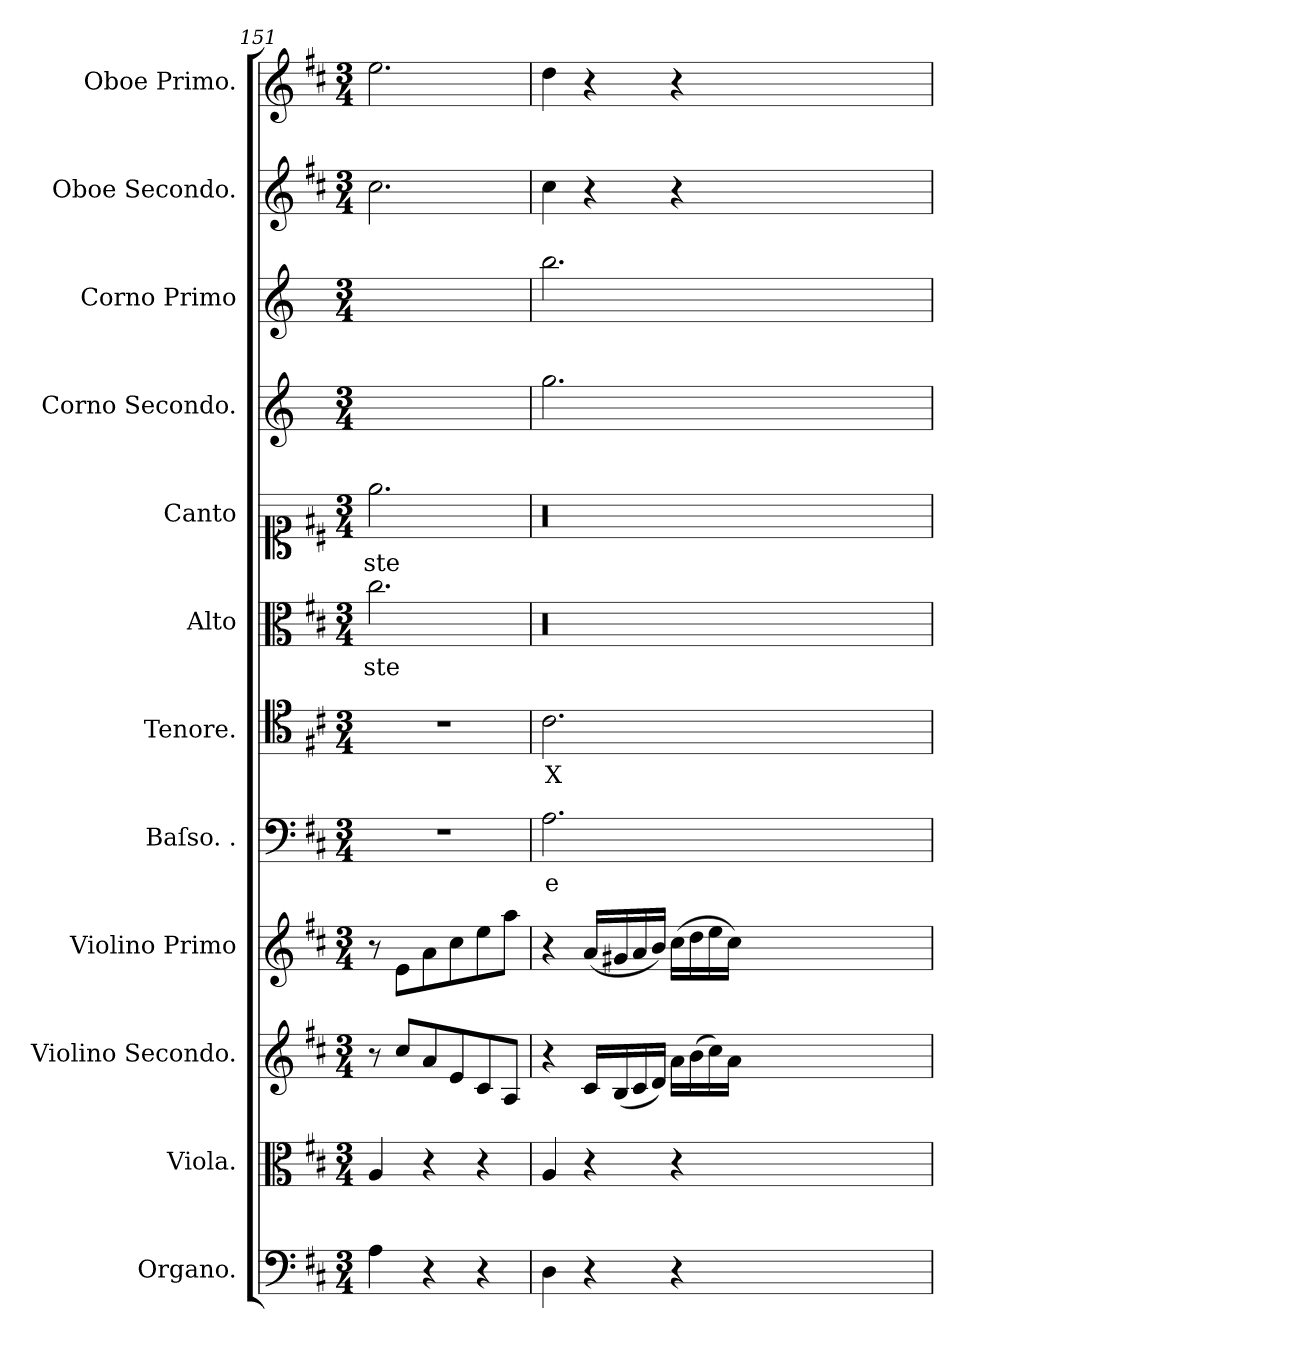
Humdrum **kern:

**kern	**kern	**kern	**kern	**kern	**text	**kern	**text	**kern	**text	**kern	**text	**kern	**kern	**kern	**kern
*part12	*part11	*part10	*part9	*part8	*part8	*part7	*part7	*part6	*part6	*part5	*part5	*part4	*part3	*part2	*part1
*staff12	*staff11	*staff10	*staff9	*staff8	*staff8	*staff7	*staff7	*staff6	*staff6	*staff5	*staff5	*staff4	*staff3	*staff2	*staff1
*I"Organo.	*I"Viola.	*I"Violino Secondo.	*I"Violino Primo	*I"Baſso. .	*	*I"Tenore.	*	*I"Alto	*	*I"Canto	*	*I"Corno Secondo.	*I"Corno Primo	*I"Oboe Secondo.	*I"Oboe Primo.
*I'org	*I'vla	*I'vl 2	*I'vl 1	*I'B	*	*I'T	*	*I'A	*	*	*	*I'cor 2	*I'cor 1	*I'ob 2	*I'ob 1
*clefF4	*clefC3	*clefG2	*clefG2	*clefF4	*	*clefC4	*	*clefC3	*	*clefC1	*	*clefG2	*clefG2	*clefG2	*clefG2
*	*	*	*	*	*	*	*	*	*	*	*	*ITrd6c10	*ITrd6c10	*	*
*k[f#c#]	*k[f#c#]	*k[f#c#]	*k[f#c#]	*k[f#c#]	*	*k[f#c#]	*	*k[f#c#]	*	*k[f#c#]	*	*k[f#c#]	*k[f#c#]	*k[f#c#]	*k[f#c#]
*M3/4	*M3/4	*M3/4	*M3/4	*M3/4	*	*M3/4	*	*M3/4	*	*M3/4	*	*M3/4	*M3/4	*M3/4	*M3/4
=151	=151	=151	=151	=151	=151	=151	=151	=151	=151	=151	=151	=151	=151	=151	=151
!	!	!	!	!	!	!	!	!	!LO:LY:i	!	!LO:LY:i	!	!	!	!
4A\	4A/	8r	8r	2.r	.	2.r	.	2.cc#\	-ste	2.ee\	-ste	2.ryy	2.ryy	2.cc#\	2.ee\
.	.	8cc#/L	8e\L	.	.	.	.	.	.	.	.	.	.	.	.
4r	4r	8a/	8a\	.	.	.	.	.	.	.	.	.	.	.	.
.	.	8e/	8cc#\	.	.	.	.	.	.	.	.	.	.	.	.
4r	4r	8c#/	8ee\	.	.	.	.	.	.	.	.	.	.	.	.
.	.	8A/J	8aa\J	.	.	.	.	.	.	.	.	.	.	.	.
=152	=152	=152	=152	=152	=152	=152	=152	=152	=152	=152	=152	=152	=152	=152	=152
!	!	!	!	!	!	!	!	!LO:N:vis=00	!	!LO:N:vis=00	!	!	!	!	!
4D\	4A/	4r	4r	2.A\	e-	2.c#\	X-	0.r	.	0.r	.	2.a\	2.cc#\	4cc#\	4dd\
4r	4r	16c#/LL	(<16a/LL	.	.	.	.	.	.	.	.	.	.	4r	4r
.	.	(<16B/	16g#X/	.	.	.	.	.	.	.	.	.	.	.	.
.	.	16c#/	16a/	.	.	.	.	.	.	.	.	.	.	.	.
.	.	16d/JJ)	16b/JJ)	.	.	.	.	.	.	.	.	.	.	.	.
4r	4r	16a\LL	(>16cc#\LL	.	.	.	.	.	.	.	.	.	.	4r	4r
.	.	(>16b\	16dd\	.	.	.	.	.	.	.	.	.	.	.	.
.	.	16cc#\)	16ee\	.	.	.	.	.	.	.	.	.	.	.	.
.	.	16a\JJ	16cc#\JJ)	.	.	.	.	.	.	.	.	.	.	.	.
0ryy	0ryy	0ryy	0ryy	0ryy	.	0ryy	.	.	.	.	.	0ryy	0ryy	0ryy	0ryy
4ryy	4ryy	4ryy	4ryy	4ryy	.	4ryy	.	.	.	.	.	4ryy	4ryy	4ryy	4ryy
=	=	=	=	=	=	=	=	=	=	=	=	=	=	=	=
*-	*-	*-	*-	*-	*-	*-	*-	*-	*-	*-	*-	*-	*-	*-	*-
